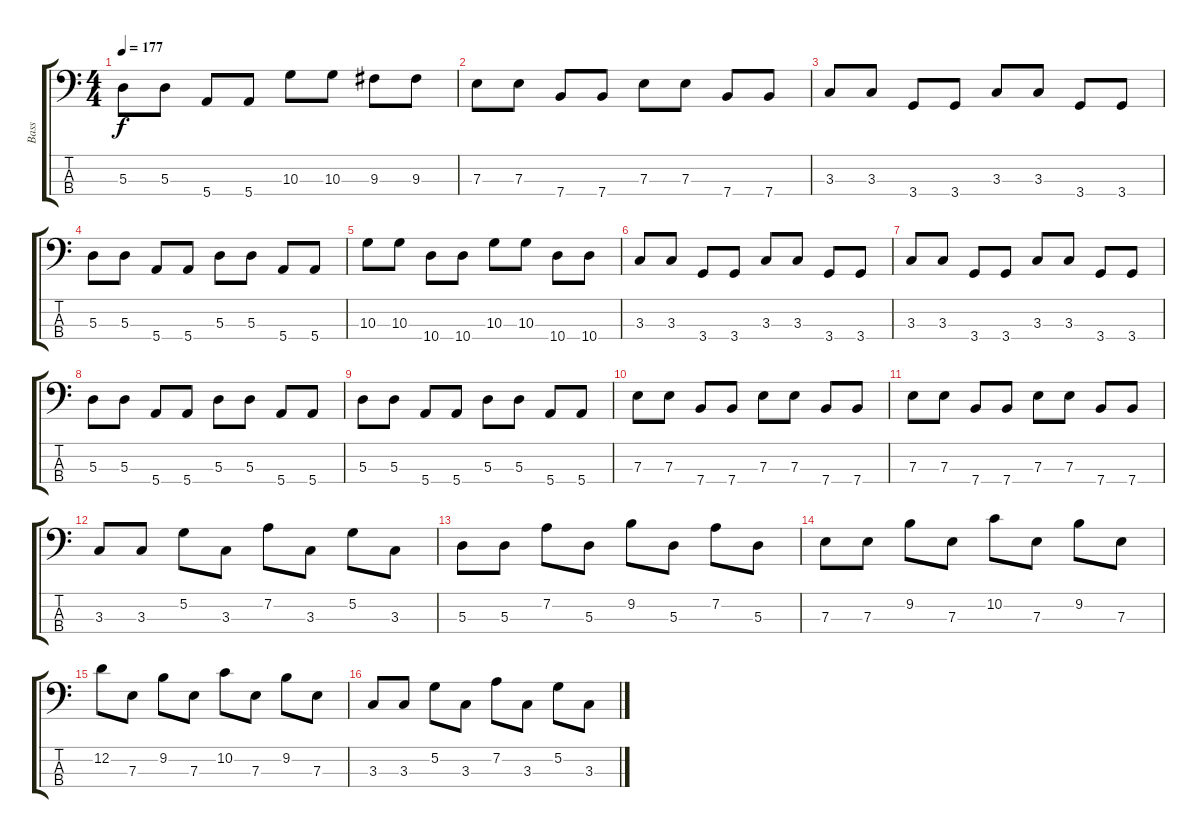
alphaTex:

\track ("Bass" "Bass") {instrument electricbassfinger}
\staff {score tabs}
\tuning (G2 D2 A1 E1) {hide}
\ts (4 4)
\tempo 177
\clef f4
\ks c
5.3.8{dy f} 5.3.8 5.4.8 5.4.8 10.3.8 10.3.8 9.3.8 9.3.8 |
7.3.8 7.3.8 7.4.8 7.4.8 7.3.8 7.3.8 7.4.8 7.4.8 |
3.3.8 3.3.8 3.4.8 3.4.8 3.3.8 3.3.8 3.4.8 3.4.8 |
5.3.8 5.3.8 5.4.8 5.4.8 5.3.8 5.3.8 5.4.8 5.4.8 |
10.3.8 10.3.8 10.4.8 10.4.8 10.3.8 10.3.8 10.4.8 10.4.8 |
3.3.8 3.3.8 3.4.8 3.4.8 3.3.8 3.3.8 3.4.8 3.4.8 |
3.3.8 3.3.8 3.4.8 3.4.8 3.3.8 3.3.8 3.4.8 3.4.8 |
5.3.8 5.3.8 5.4.8 5.4.8 5.3.8 5.3.8 5.4.8 5.4.8 |
5.3.8 5.3.8 5.4.8 5.4.8 5.3.8 5.3.8 5.4.8 5.4.8 |
7.3.8 7.3.8 7.4.8 7.4.8 7.3.8 7.3.8 7.4.8 7.4.8 |
7.3.8 7.3.8 7.4.8 7.4.8 7.3.8 7.3.8 7.4.8 7.4.8 |
3.3.8 3.3.8 5.2.8 3.3.8 7.2.8 3.3.8 5.2.8 3.3.8 |
5.3.8 5.3.8 7.2.8 5.3.8 9.2.8 5.3.8 7.2.8 5.3.8 |
7.3.8 7.3.8 9.2.8 7.3.8 10.2.8 7.3.8 9.2.8 7.3.8 |
12.2.8 7.3.8 9.2.8 7.3.8 10.2.8 7.3.8 9.2.8 7.3.8 |
3.3.8 3.3.8 5.2.8 3.3.8 7.2.8 3.3.8 5.2.8 3.3.8
